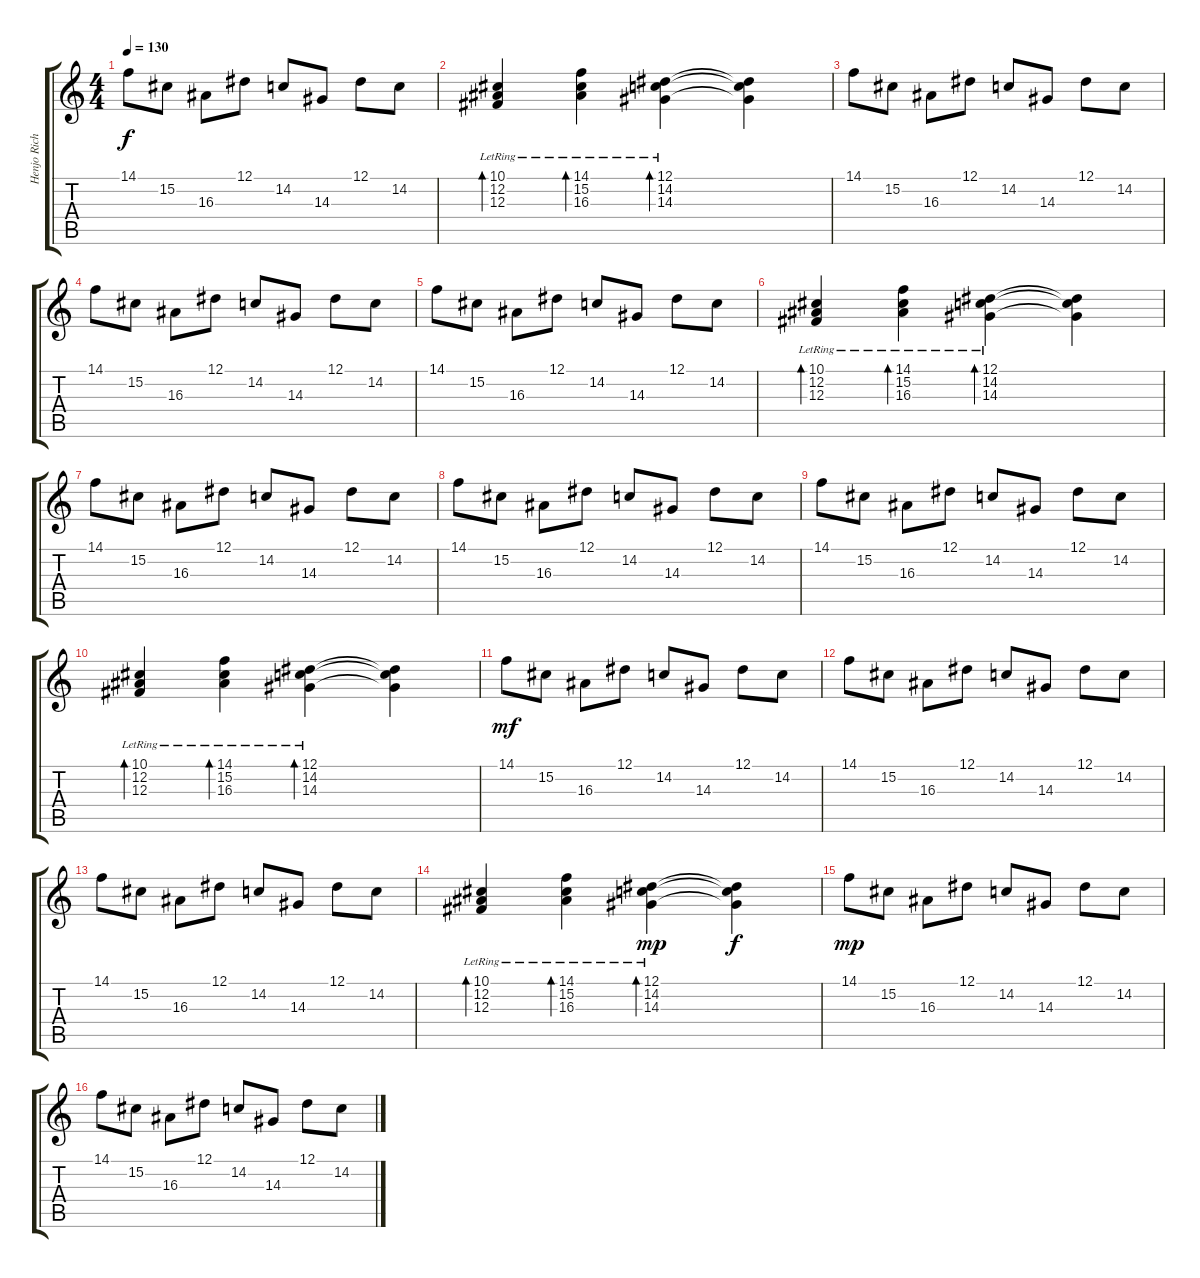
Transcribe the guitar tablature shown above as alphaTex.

\track ("Henjo Richter (keyboards)" "Henjo Rich") {instrument fx7echoes}
\staff {score tabs}
\tuning (Eb4 Bb3 Gb3 Db3 Ab2 Eb2) {hide}
\ts (4 4)
\tempo 130
\clef g2
\ks c
14.1.8{dy f} 15.2.8 16.3.8 12.1.8 14.2.8 14.3.8 12.1.8 14.2.8 |
(10.1{lr} 12.2{lr} 12.3{lr}).4{bd 120} (14.1{lr} 15.2{lr} 16.3{lr}).4{bd 120} (12.1{lr} 14.2{lr} 14.3{lr}).4{bd 120} (12.1{t} 14.2{t} 14.3{t}).4 |
14.1.8 15.2.8 16.3.8 12.1.8 14.2.8 14.3.8 12.1.8 14.2.8 |
14.1.8 15.2.8 16.3.8 12.1.8 14.2.8 14.3.8 12.1.8 14.2.8 |
14.1.8 15.2.8 16.3.8 12.1.8 14.2.8 14.3.8 12.1.8 14.2.8 |
(10.1{lr} 12.2{lr} 12.3{lr}).4{bd 120} (14.1{lr} 15.2{lr} 16.3{lr}).4{bd 120} (12.1{lr} 14.2{lr} 14.3{lr}).4{bd 120} (12.1{t} 14.2{t} 14.3{t}).4 |
14.1.8 15.2.8 16.3.8 12.1.8 14.2.8 14.3.8 12.1.8 14.2.8 |
14.1.8 15.2.8 16.3.8 12.1.8 14.2.8 14.3.8 12.1.8 14.2.8 |
14.1.8 15.2.8 16.3.8 12.1.8 14.2.8 14.3.8 12.1.8 14.2.8 |
(10.1{lr} 12.2{lr} 12.3{lr}).4{bd 120} (14.1{lr} 15.2{lr} 16.3{lr}).4{bd 120} (12.1{lr} 14.2{lr} 14.3{lr}).4{bd 120} (12.1{t} 14.2{t} 14.3{t}).4 |
14.1.8{dy mf} 15.2.8 16.3.8 12.1.8 14.2.8 14.3.8 12.1.8 14.2.8 |
14.1.8 15.2.8 16.3.8 12.1.8 14.2.8 14.3.8 12.1.8 14.2.8 |
14.1.8 15.2.8 16.3.8 12.1.8 14.2.8 14.3.8 12.1.8 14.2.8 |
(10.1{lr} 12.2{lr} 12.3{lr}).4{bd 120} (14.1{lr} 15.2{lr} 16.3{lr}).4{bd 120} (12.1{lr} 14.2{lr} 14.3{lr}).4{bd 120 dy mp} (12.1{t} 14.2{t} 14.3{t}).4{dy f} |
14.1.8{dy mp} 15.2.8 16.3.8 12.1.8 14.2.8 14.3.8 12.1.8 14.2.8 |
14.1.8 15.2.8 16.3.8 12.1.8 14.2.8 14.3.8 12.1.8 14.2.8
